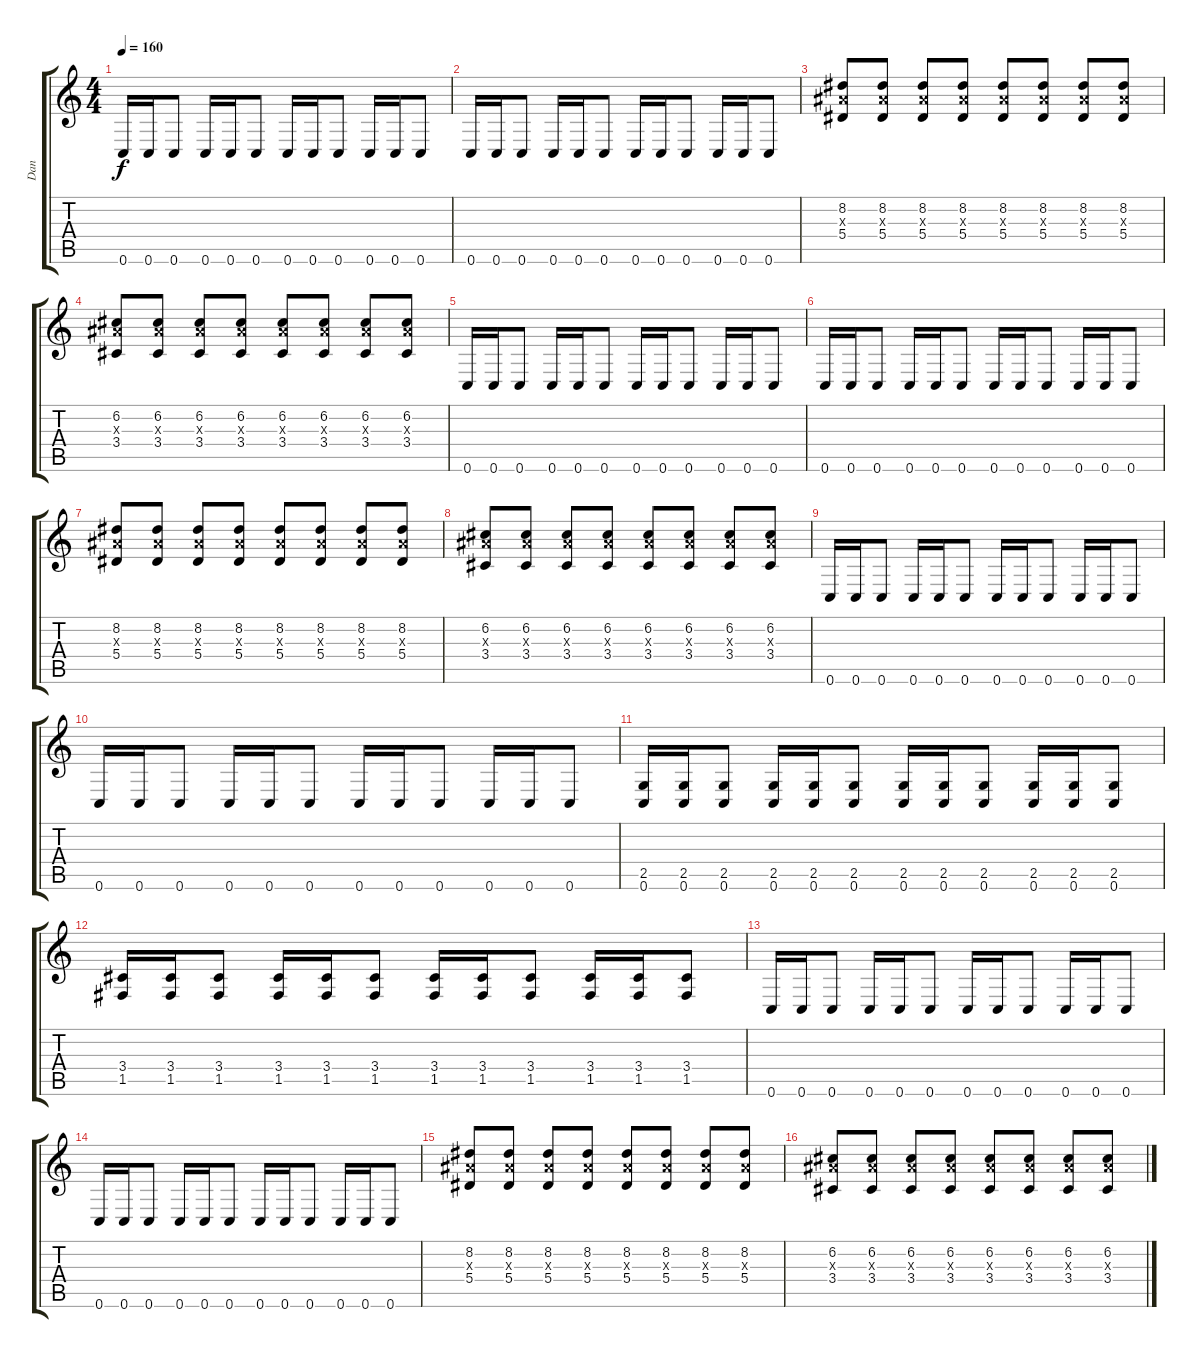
\track ("Dan" "Dan") {instrument distortionguitar}
\staff {score tabs}
\tuning (C4 G3 Eb3 Bb2 F2 C2) {hide}
\ts (4 4)
\tempo 160
\clef g2
\ks c
0.6.16{dy f} 0.6.16 0.6.8 0.6.16 0.6.16 0.6.8 0.6.16 0.6.16 0.6.8 0.6.16 0.6.16 0.6.8 |
0.6.16 0.6.16 0.6.8 0.6.16 0.6.16 0.6.8 0.6.16 0.6.16 0.6.8 0.6.16 0.6.16 0.6.8 |
(8.2 7.3{x} 5.4).8 (8.2 7.3{x} 5.4).8 (8.2 7.3{x} 5.4).8 (8.2 7.3{x} 5.4).8 (8.2 7.3{x} 5.4).8 (8.2 7.3{x} 5.4).8 (8.2 7.3{x} 5.4).8 (8.2 7.3{x} 5.4).8 |
(6.2 7.3{x} 3.4).8 (6.2 7.3{x} 3.4).8 (6.2 7.3{x} 3.4).8 (6.2 7.3{x} 3.4).8 (6.2 7.3{x} 3.4).8 (6.2 7.3{x} 3.4).8 (6.2 7.3{x} 3.4).8 (6.2 7.3{x} 3.4).8 |
0.6.16 0.6.16 0.6.8 0.6.16 0.6.16 0.6.8 0.6.16 0.6.16 0.6.8 0.6.16 0.6.16 0.6.8 |
0.6.16 0.6.16 0.6.8 0.6.16 0.6.16 0.6.8 0.6.16 0.6.16 0.6.8 0.6.16 0.6.16 0.6.8 |
(8.2 7.3{x} 5.4).8 (8.2 7.3{x} 5.4).8 (8.2 7.3{x} 5.4).8 (8.2 7.3{x} 5.4).8 (8.2 7.3{x} 5.4).8 (8.2 7.3{x} 5.4).8 (8.2 7.3{x} 5.4).8 (8.2 7.3{x} 5.4).8 |
(6.2 7.3{x} 3.4).8 (6.2 7.3{x} 3.4).8 (6.2 7.3{x} 3.4).8 (6.2 7.3{x} 3.4).8 (6.2 7.3{x} 3.4).8 (6.2 7.3{x} 3.4).8 (6.2 7.3{x} 3.4).8 (6.2 7.3{x} 3.4).8 |
0.6.16 0.6.16 0.6.8 0.6.16 0.6.16 0.6.8 0.6.16 0.6.16 0.6.8 0.6.16 0.6.16 0.6.8 |
0.6.16 0.6.16 0.6.8 0.6.16 0.6.16 0.6.8 0.6.16 0.6.16 0.6.8 0.6.16 0.6.16 0.6.8 |
(2.5 0.6).16 (2.5 0.6).16 (2.5 0.6).8 (2.5 0.6).16 (2.5 0.6).16 (2.5 0.6).8 (2.5 0.6).16 (2.5 0.6).16 (2.5 0.6).8 (2.5 0.6).16 (2.5 0.6).16 (2.5 0.6).8 |
(3.4 1.5).16 (3.4 1.5).16 (3.4 1.5).8 (3.4 1.5).16 (3.4 1.5).16 (3.4 1.5).8 (3.4 1.5).16 (3.4 1.5).16 (3.4 1.5).8 (3.4 1.5).16 (3.4 1.5).16 (3.4 1.5).8 |
0.6.16 0.6.16 0.6.8 0.6.16 0.6.16 0.6.8 0.6.16 0.6.16 0.6.8 0.6.16 0.6.16 0.6.8 |
0.6.16 0.6.16 0.6.8 0.6.16 0.6.16 0.6.8 0.6.16 0.6.16 0.6.8 0.6.16 0.6.16 0.6.8 |
(8.2 7.3{x} 5.4).8 (8.2 7.3{x} 5.4).8 (8.2 7.3{x} 5.4).8 (8.2 7.3{x} 5.4).8 (8.2 7.3{x} 5.4).8 (8.2 7.3{x} 5.4).8 (8.2 7.3{x} 5.4).8 (8.2 7.3{x} 5.4).8 |
(6.2 7.3{x} 3.4).8 (6.2 7.3{x} 3.4).8 (6.2 7.3{x} 3.4).8 (6.2 7.3{x} 3.4).8 (6.2 7.3{x} 3.4).8 (6.2 7.3{x} 3.4).8 (6.2 7.3{x} 3.4).8 (6.2 7.3{x} 3.4).8
